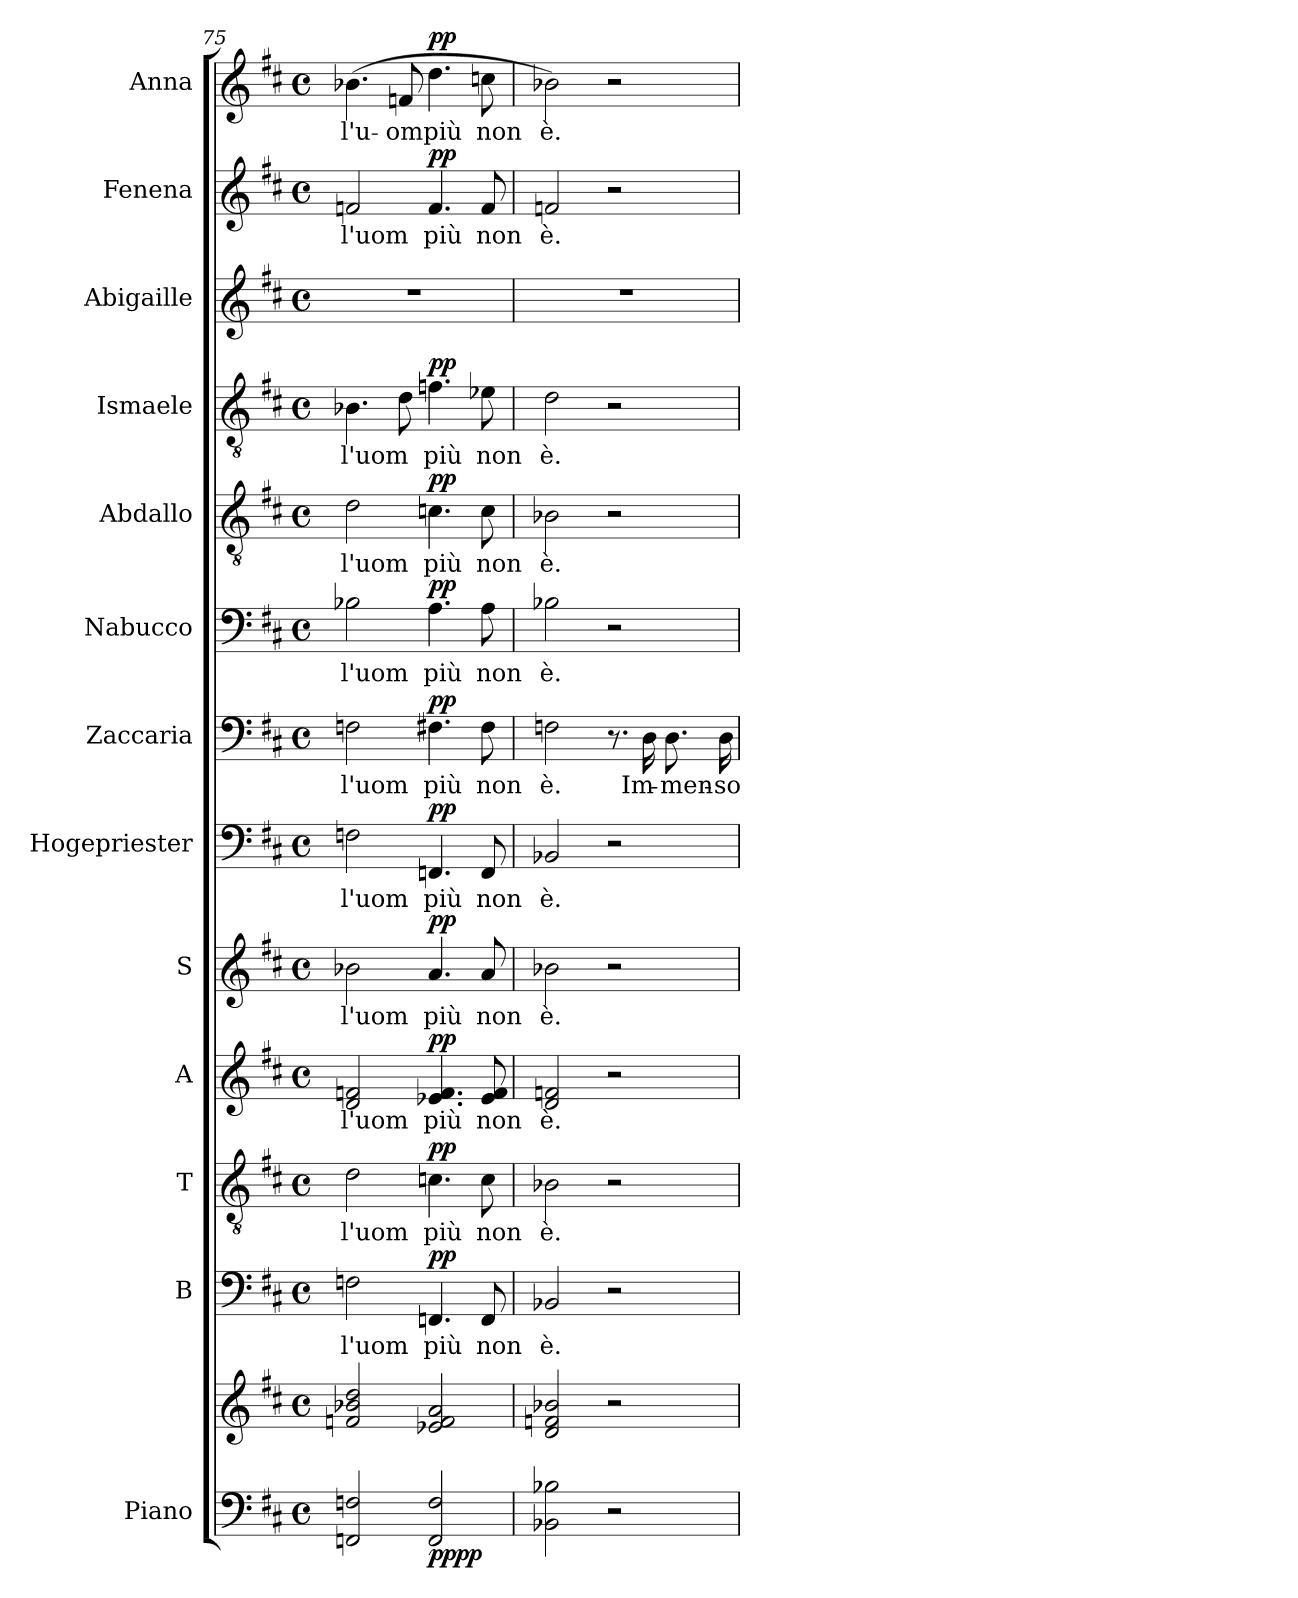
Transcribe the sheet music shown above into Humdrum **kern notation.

**kern	**kern	**dynam	**kern	**text	**dynam	**kern	**text	**dynam	**kern	**text	**dynam	**kern	**text	**dynam	**kern	**text	**dynam	**kern	**text	**dynam	**kern	**text	**dynam	**kern	**text	**dynam	**kern	**text	**dynam	**kern	**kern	**text	**dynam	**kern	**text	**dynam
*part13	*part13	*part13	*part12	*part12	*part12	*part11	*part11	*part11	*part10	*part10	*part10	*part9	*part9	*part9	*part8	*part8	*part8	*part7	*part7	*part7	*part6	*part6	*part6	*part5	*part5	*part5	*part4	*part4	*part4	*part3	*part2	*part2	*part2	*part1	*part1	*part1
*staff14	*staff13	*staff13/14	*staff12	*staff12	*staff12	*staff11	*staff11	*staff11	*staff10	*staff10	*staff10	*staff9	*staff9	*staff9	*staff8	*staff8	*staff8	*staff7	*staff7	*staff7	*staff6	*staff6	*staff6	*staff5	*staff5	*staff5	*staff4	*staff4	*staff4	*staff3	*staff2	*staff2	*staff2	*staff1	*staff1	*staff1
*I"Piano	*	*	*I"B	*	*	*I"T	*	*	*I"A	*	*	*I"S	*	*	*I"Hogepriester	*	*	*I"Zaccaria	*	*	*I"Nabucco	*	*	*I"Abdallo	*	*	*I"Ismaele	*	*	*I"Abigaille	*I"Fenena	*	*	*I"Anna	*	*
*I'Pno	*	*	*I'B	*	*	*I'T	*	*	*I'A	*	*	*I'S	*	*	*	*	*	*	*	*	*	*	*	*	*	*	*	*	*	*	*	*	*	*	*	*
*clefF4	*clefG2	*	*clefF4	*	*	*clefGv2	*	*	*clefG2	*	*	*clefG2	*	*	*clefF4	*	*	*clefF4	*	*	*clefF4	*	*	*clefGv2	*	*	*clefGv2	*	*	*clefG2	*clefG2	*	*	*clefG2	*	*
*k[f#c#]	*k[f#c#]	*	*k[f#c#]	*	*	*k[f#c#]	*	*	*k[f#c#]	*	*	*k[f#c#]	*	*	*k[f#c#]	*	*	*k[f#c#]	*	*	*k[f#c#]	*	*	*k[f#c#]	*	*	*k[f#c#]	*	*	*k[f#c#]	*k[f#c#]	*	*	*k[f#c#]	*	*
*M4/4	*M4/4	*	*M4/4	*	*	*M4/4	*	*	*M4/4	*	*	*M4/4	*	*	*M4/4	*	*	*M4/4	*	*	*M4/4	*	*	*M4/4	*	*	*M4/4	*	*	*M4/4	*M4/4	*	*	*M4/4	*	*
*met(c)	*met(c)	*	*met(c)	*	*	*met(c)	*	*	*met(c)	*	*	*met(c)	*	*	*met(c)	*	*	*met(c)	*	*	*met(c)	*	*	*met(c)	*	*	*met(c)	*	*	*met(c)	*met(c)	*	*	*met(c)	*	*
=75	=75	=75	=75	=75	=75	=75	=75	=75	=75	=75	=75	=75	=75	=75	=75	=75	=75	=75	=75	=75	=75	=75	=75	=75	=75	=75	=75	=75	=75	=75	=75	=75	=75	=75	=75	=75
!	!	!	!	!LO:LY:b	!	!	!LO:LY:b	!	!	!LO:LY:b	!	!	!LO:LY:b	!	!	!LO:LY:b	!	!	!LO:LY:b	!	!	!LO:LY:b	!	!	!LO:LY:b	!	!	!LO:LY:b	!	!	!	!LO:LY:b	!	!	!LO:LY:b	!
2FFn/ 2Fn/	2fn/ 2b-X/ 2dd/	.	2Fn\	l'uom	.	2d\	l'uom	.	2d/ 2fn/	l'uom	.	2b-X\	l'uom	.	2Fn\	l'uom	.	2Fn\	l'uom	.	2B-X\	l'uom	.	2d\	l'uom	.	4.B-X\	l'uom	.	1r	2fn/	l'uom	.	(4.b-X\	l'u-	.
!	!	!	!	!	!	!	!	!	!	!	!	!	!	!	!	!	!	!	!	!	!	!	!	!	!	!	!	!	!	!	!	!	!	!	!LO:LY:b	!
.	.	.	.	.	.	.	.	.	.	.	.	.	.	.	.	.	.	.	.	.	.	.	.	.	.	.	8d\	.	.	.	.	.	.	8fn/	-om	.
!	!	!LO:DY:b=2	!	!LO:LY:b	!	!	!LO:LY:b	!	!	!LO:LY:b	!	!	!LO:LY:b	!	!	!LO:LY:b	!	!	!LO:LY:b	!	!	!LO:LY:b	!	!	!LO:LY:b	!	!	!LO:LY:b	!	!	!	!LO:LY:b	!	!	!LO:LY:b	!
!	!	!LO:DY:n=1:b	!	!	!LO:DY:a	!	!	!LO:DY:a	!	!	!LO:DY:a	!	!	!LO:DY:a	!	!	!LO:DY:a	!	!	!LO:DY:a	!	!	!LO:DY:a	!	!	!LO:DY:a	!	!	!LO:DY:a	!	!	!	!LO:DY:a	!	!	!LO:DY:a
2FF/ 2F/	2e-X/ 2f/ 2a/	pp pp	4.FFn/	più	pp	4.cn\	più	pp	4.e-X/ 4.f/	più	pp	4.a/	più	pp	4.FFn/	più	pp	4.F#X\	più	pp	4.A\	più	pp	4.cn\	più	pp	4.fn\	più	pp	.	4.f/	più	pp	4.dd\	più	pp
!	!	!	!	!LO:LY:b	!	!	!LO:LY:b	!	!	!LO:LY:b	!	!	!LO:LY:b	!	!	!LO:LY:b	!	!	!LO:LY:b	!	!	!LO:LY:b	!	!	!LO:LY:b	!	!	!LO:LY:b	!	!	!	!LO:LY:b	!	!	!LO:LY:b	!
.	.	.	8FF/	non	.	8c\	non	.	8e-/ 8f/	non	.	8a/	non	.	8FF/	non	.	8F#\	non	.	8A\	non	.	8c\	non	.	8e-X\	non	.	.	8f/	non	.	8ccn\	non	.
=76	=76	=76	=76	=76	=76	=76	=76	=76	=76	=76	=76	=76	=76	=76	=76	=76	=76	=76	=76	=76	=76	=76	=76	=76	=76	=76	=76	=76	=76	=76	=76	=76	=76	=76	=76	=76
!	!	!	!	!LO:LY:b	!	!	!LO:LY:b	!	!	!LO:LY:b	!	!	!LO:LY:b	!	!	!LO:LY:b	!	!	!LO:LY:b	!	!	!LO:LY:b	!	!	!LO:LY:b	!	!	!LO:LY:b	!	!	!	!LO:LY:b	!	!	!LO:LY:b	!
2BB-X\ 2B-X\	2d/ 2fn/ 2b-X/	.	2BB-X/	è.	.	2B-X\	è.	.	2d/ 2fn/	è.	.	2b-X\	è.	.	2BB-X/	è.	.	2Fn\	è.	.	2B-X\	è.	.	2B-X\	è.	.	2d\	è.	.	1r	2fn/	è.	.	2b-X\)	è.	.
2r	2r	.	2r	.	.	2r	.	.	2r	.	.	2r	.	.	2r	.	.	8.r	.	.	2r	.	.	2r	.	.	2r	.	.	.	2r	.	.	2r	.	.
!	!	!	!	!	!	!	!	!	!	!	!	!	!	!	!	!	!	!	!LO:LY:b	!	!	!	!	!	!	!	!	!	!	!	!	!	!	!	!	!
.	.	.	.	.	.	.	.	.	.	.	.	.	.	.	.	.	.	16D\	Im-	.	.	.	.	.	.	.	.	.	.	.	.	.	.	.	.	.
!	!	!	!	!	!	!	!	!	!	!	!	!	!	!	!	!	!	!	!LO:LY:b	!	!	!	!	!	!	!	!	!	!	!	!	!	!	!	!	!
.	.	.	.	.	.	.	.	.	.	.	.	.	.	.	.	.	.	8.D\	-men-	.	.	.	.	.	.	.	.	.	.	.	.	.	.	.	.	.
!	!	!	!	!	!	!	!	!	!	!	!	!	!	!	!	!	!	!	!LO:LY:b	!	!	!	!	!	!	!	!	!	!	!	!	!	!	!	!	!
.	.	.	.	.	.	.	.	.	.	.	.	.	.	.	.	.	.	16D\	-so	.	.	.	.	.	.	.	.	.	.	.	.	.	.	.	.	.
=	=	=	=	=	=	=	=	=	=	=	=	=	=	=	=	=	=	=	=	=	=	=	=	=	=	=	=	=	=	=	=	=	=	=	=	=
*-	*-	*-	*-	*-	*-	*-	*-	*-	*-	*-	*-	*-	*-	*-	*-	*-	*-	*-	*-	*-	*-	*-	*-	*-	*-	*-	*-	*-	*-	*-	*-	*-	*-	*-	*-	*-
